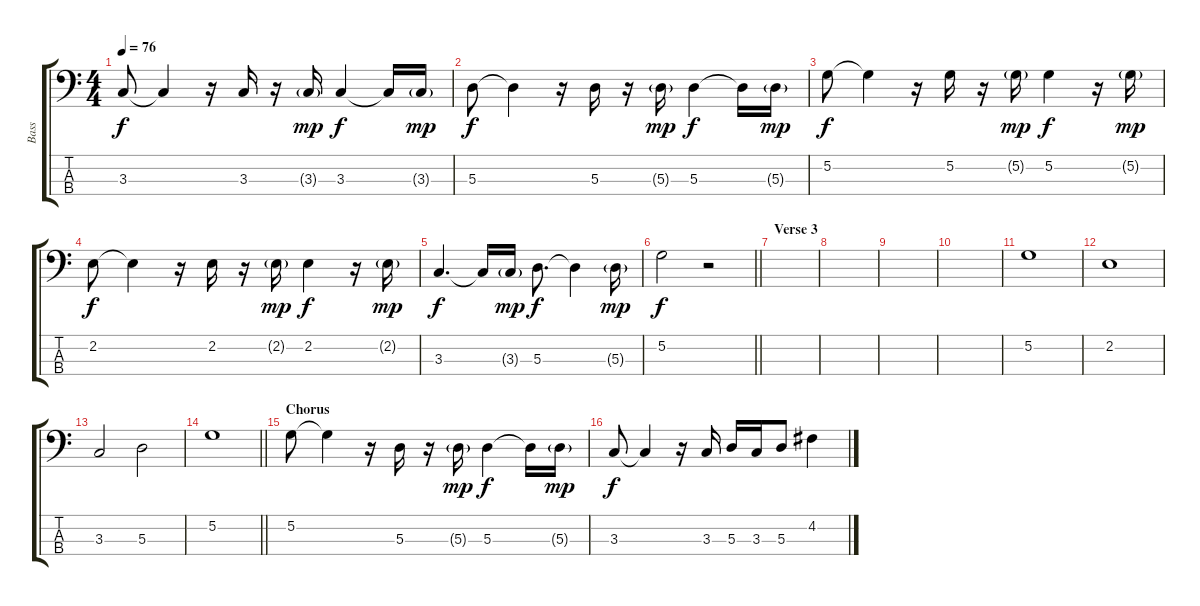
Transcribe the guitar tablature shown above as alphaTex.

\track ("Bass" "Bass") {instrument electricbassfinger}
\staff {score tabs}
\tuning (G2 D2 A1 E1) {hide}
\ts (4 4)
\tempo 76
\clef f4
\ks c
3.3.8{dy f} 3.3{t}.4 r.16 3.3.16 r.16 3.3{g}.16{dy mp} 3.3.4{dy f} 3.3{t}.16 3.3{g}.16{dy mp} |
5.3.8{dy f} 5.3{t}.4 r.16 5.3.16 r.16 5.3{g}.16{dy mp} 5.3.4{dy f} 5.3{t}.16 5.3{g}.16{dy mp} |
5.2.8{dy f} 5.2{t}.4 r.16 5.2.16 r.16 5.2{g}.16{dy mp} 5.2.4{dy f} r.16 5.2{g}.16{dy mp} |
2.2.8{dy f} 2.2{t}.4 r.16 2.2.16 r.16 2.2{g}.16{dy mp} 2.2.4{dy f} r.16 2.2{g}.16{dy mp} |
3.3.4{d dy f} 3.3{t}.16 3.3{g}.16{dy mp} 5.3.8{d dy f} 5.3{t}.4 5.3{g}.16{dy mp} |
\barLineRight lightlight
5.2.2{dy f} r.2 |
\section ("" "Verse 3")
|
|
|
|
5.2.1 |
2.2.1 |
3.3.2 5.3.2 |
\barLineRight lightlight
5.2.1 |
\section ("" "Chorus")
5.2.8 5.2{t}.4 r.16 5.3.16 r.16 5.3{g}.16{dy mp} 5.3.4{dy f} 5.3{t}.16 5.3{g}.16{dy mp} |
3.3.8{dy f} 3.3{t}.4 r.16 3.3.16 5.3.16 3.3.16 5.3.8 4.2.4
